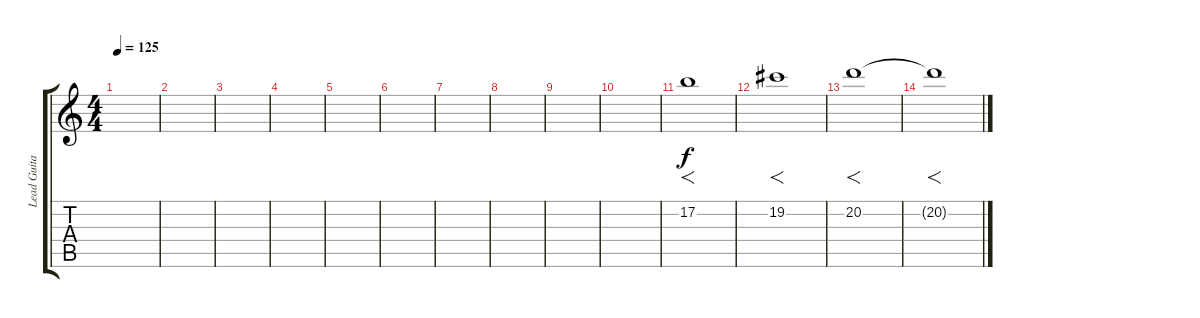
\track ("Lead Guitar I" "Lead Guita") {instrument distortionguitar}
\staff {score tabs}
\tuning (B3 Gb3 D3 A2 E2 B1) {hide}
\ts (4 4)
\tempo 125
\clef g2
\ks c
|
|
|
|
|
|
|
|
|
|
17.2.1{f} |
19.2.1{f} |
20.2.1{f} |
20.2{t}.1{f}
